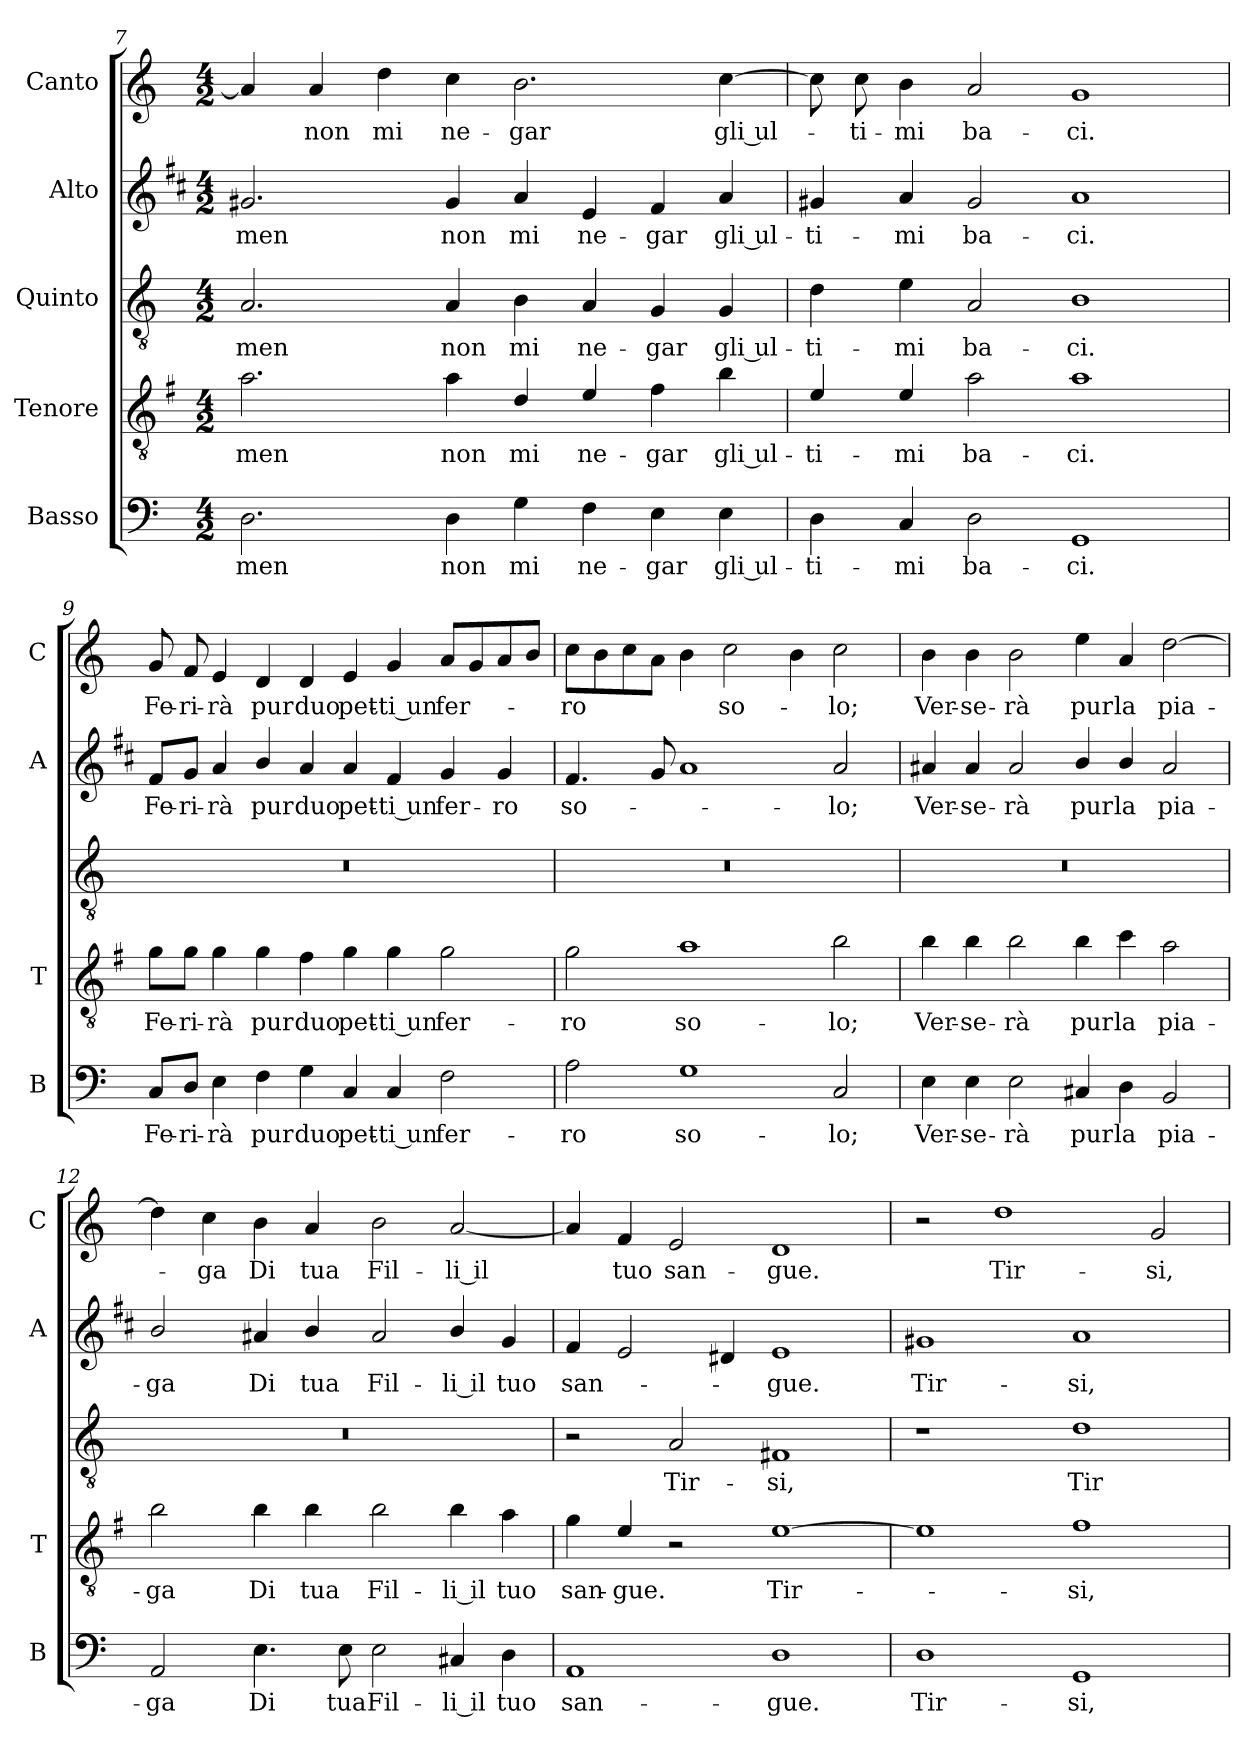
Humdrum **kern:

**kern	**text	**kern	**text	**kern	**text	**kern	**text	**kern	**text
*part5	*part5	*part4	*part4	*part3	*part3	*part2	*part2	*part1	*part1
*staff5	*staff5	*staff4	*staff4	*staff3	*staff3	*staff2	*staff2	*staff1	*staff1
*I"Basso	*	*I"Tenore	*	*I"Quinto	*	*I"Alto	*	*I"Canto	*
*I'B	*	*I'T	*	*	*	*I'A	*	*I'C	*
!!LO:PB:g=z
*clefF4	*	*clefGv2	*	*clefGv2	*	*clefG2	*	*clefG2	*
*	*	*ITrd4c7	*	*	*	*ITrd1c2	*	*	*
*k[]	*	*k[]	*	*k[]	*	*k[]	*	*k[]	*
*C:	*	*C:	*	*C:	*	*C:	*	*C:	*
*M4/2	*	*M4/2	*	*M4/2	*	*M4/2	*	*M4/2	*
=7	=7	=7	=7	=7	=7	=7	=7	=7	=7
!	!LO:LY:b	!	!LO:LY:b	!	!LO:LY:b	!	!LO:LY:b	!	!
2.D\	-men	2.d\	-men	2.A/	-men	2.f#X/	-men	4a/]	.
!	!	!	!	!	!	!	!	!	!LO:LY:b
.	.	.	.	.	.	.	.	4a/	non
!	!	!	!	!	!	!	!	!	!LO:LY:b
.	.	.	.	.	.	.	.	4dd\	mi
!	!LO:LY:b	!	!LO:LY:b	!	!LO:LY:b	!	!LO:LY:b	!	!LO:LY:b
4D\	non	4d\	non	4A/	non	4f#/	non	4cc\	ne-
!	!LO:LY:b	!	!LO:LY:b	!	!LO:LY:b	!	!LO:LY:b	!	!LO:LY:b
4G\	mi	4G/	mi	4B\	mi	4g/	mi	2.b\	-gar
!	!LO:LY:b	!	!LO:LY:b	!	!LO:LY:b	!	!LO:LY:b	!	!
4F\	ne-	4A/	ne-	4A/	ne-	4d/	ne-	.	.
!	!LO:LY:b	!	!LO:LY:b	!	!LO:LY:b	!	!LO:LY:b	!	!
4E\	-gar	4B\	-gar	4G/	-gar	4e/	-gar	.	.
!	!LO:LY:b	!	!LO:LY:b	!	!LO:LY:b	!	!LO:LY:b	!	!LO:LY:b
4E\	gli ul-	4e\	gli ul-	4G/	gli ul-	4g/	gli ul-	[4cc\	gli ul-
=8	=8	=8	=8	=8	=8	=8	=8	=8	=8
!	!LO:LY:b	!	!LO:LY:b	!	!LO:LY:b	!	!LO:LY:b	!	!
4D\	-ti-	4A/	-ti-	4d\	-ti-	4f#X/	-ti-	8cc\]	.
!	!	!	!	!	!	!	!	!	!LO:LY:b
.	.	.	.	.	.	.	.	8cc\	-ti-
!	!LO:LY:b	!	!LO:LY:b	!	!LO:LY:b	!	!LO:LY:b	!	!LO:LY:b
4C/	-mi	4A/	-mi	4e\	-mi	4g/	-mi	4b\	-mi
!	!LO:LY:b	!	!LO:LY:b	!	!LO:LY:b	!	!LO:LY:b	!	!LO:LY:b
2D\	ba-	2d\	ba-	2A/	ba-	2f#/	ba-	2a/	ba-
!	!LO:LY:b	!	!LO:LY:b	!	!LO:LY:b	!	!LO:LY:b	!	!LO:LY:b
1GG	-ci.	1d	-ci.	1B	-ci.	1g	-ci.	1g	-ci.
=9	=9	=9	=9	=9	=9	=9	=9	=9	=9
!	!LO:LY:b	!	!LO:LY:b	!	!	!	!LO:LY:b	!	!LO:LY:b
8C/L	Fe-	8c\L	Fe-	0r	.	8e/L	Fe-	8g/	Fe-
!	!LO:LY:b	!	!LO:LY:b	!	!	!	!LO:LY:b	!	!LO:LY:b
8D/J	-ri-	8c\J	-ri-	.	.	8f/J	-ri-	8f/	-ri-
!	!LO:LY:b	!	!LO:LY:b	!	!	!	!LO:LY:b	!	!LO:LY:b
4E\	-rà	4c\	-rà	.	.	4g/	-rà	4e/	-rà
!	!LO:LY:b	!	!LO:LY:b	!	!	!	!LO:LY:b	!	!LO:LY:b
4F\	pur	4c\	pur	.	.	4a/	pur	4d/	pur
!	!LO:LY:b	!	!LO:LY:b	!	!	!	!LO:LY:b	!	!LO:LY:b
4G\	duo	4B\	duo	.	.	4g/	duo	4d/	duo
!	!LO:LY:b	!	!LO:LY:b	!	!	!	!LO:LY:b	!	!LO:LY:b
4C/	pet-	4c\	pet-	.	.	4g/	pet-	4e/	pet-
!	!LO:LY:b	!	!LO:LY:b	!	!	!	!LO:LY:b	!	!LO:LY:b
4C/	-ti un	4c\	-ti un	.	.	4e/	-ti un	4g/	-ti un
!	!LO:LY:b	!	!LO:LY:b	!	!	!	!LO:LY:b	!	!LO:LY:b
2F\	fer-	2c\	fer-	.	.	4f/	fer-	8a/L	fer-
.	.	.	.	.	.	.	.	8g/	.
!	!	!	!	!	!	!	!LO:LY:b	!	!
.	.	.	.	.	.	4f/	-ro	8a/	.
.	.	.	.	.	.	.	.	8b/J	.
!!LO:LB:g=z
=10	=10	=10	=10	=10	=10	=10	=10	=10	=10
!	!LO:LY:b	!	!LO:LY:b	!	!	!	!LO:LY:b	!	!LO:LY:b
2A\	-ro	2c\	-ro	0r	.	4.e/	so-	8cc\L	-ro
.	.	.	.	.	.	.	.	8b\	.
.	.	.	.	.	.	.	.	8cc\	.
.	.	.	.	.	.	8f/	.	8a\J	.
!	!LO:LY:b	!	!LO:LY:b	!	!	!	!	!	!
1G	so-	1d	so-	.	.	1g	.	4b\	.
!	!	!	!	!	!	!	!	!	!LO:LY:b
.	.	.	.	.	.	.	.	2cc\	so-
.	.	.	.	.	.	.	.	4b\	.
!	!LO:LY:b	!	!LO:LY:b	!	!	!	!LO:LY:b	!	!LO:LY:b
2C/	-lo;	2e\	-lo;	.	.	2g/	-lo;	2cc\	-lo;
=11	=11	=11	=11	=11	=11	=11	=11	=11	=11
!	!LO:LY:b	!	!LO:LY:b	!	!	!	!LO:LY:b	!	!LO:LY:b
4E\	Ver-	4e\	Ver-	0r	.	4g#X/	Ver-	4b\	Ver-
!	!LO:LY:b	!	!LO:LY:b	!	!	!	!LO:LY:b	!	!LO:LY:b
4E\	-se-	4e\	-se-	.	.	4g#/	-se-	4b\	-se-
!	!LO:LY:b	!	!LO:LY:b	!	!	!	!LO:LY:b	!	!LO:LY:b
2E\	-rà	2e\	-rà	.	.	2g#/	-rà	2b\	-rà
!	!LO:LY:b	!	!LO:LY:b	!	!	!	!LO:LY:b	!	!LO:LY:b
4C#X/	pur	4e\	pur	.	.	4a/	pur	4ee\	pur
!	!LO:LY:b	!	!LO:LY:b	!	!	!	!LO:LY:b	!	!LO:LY:b
4D\	la	4f\	la	.	.	4a/	la	4a/	la
!	!LO:LY:b	!	!LO:LY:b	!	!	!	!LO:LY:b	!	!LO:LY:b
2BB/	pia-	2d\	pia-	.	.	2g#/	pia-	[2dd\	pia-
=12	=12	=12	=12	=12	=12	=12	=12	=12	=12
!	!LO:LY:b	!	!LO:LY:b	!	!	!	!LO:LY:b	!	!
2AA/	-ga	2e\	-ga	0r	.	2a/	-ga	4dd\]	.
!	!	!	!	!	!	!	!	!	!LO:LY:b
.	.	.	.	.	.	.	.	4cc\	-ga
!	!LO:LY:b	!	!LO:LY:b	!	!	!	!LO:LY:b	!	!LO:LY:b
4.E\	Di	4e\	Di	.	.	4g#X/	Di	4b\	Di
!	!	!	!LO:LY:b	!	!	!	!LO:LY:b	!	!LO:LY:b
.	.	4e\	tua	.	.	4a/	tua	4a/	tua
!	!LO:LY:b	!	!	!	!	!	!	!	!
8E\	tua	.	.	.	.	.	.	.	.
!	!LO:LY:b	!	!LO:LY:b	!	!	!	!LO:LY:b	!	!LO:LY:b
2E\	Fil-	2e\	Fil-	.	.	2g#/	Fil-	2b\	Fil-
!	!LO:LY:b	!	!LO:LY:b	!	!	!	!LO:LY:b	!	!LO:LY:b
4C#X/	-li il	4e\	-li il	.	.	4a/	-li il	[2a/	-li il
!	!LO:LY:b	!	!LO:LY:b	!	!	!	!LO:LY:b	!	!
4D\	tuo	4d\	tuo	.	.	4f/	tuo	.	.
=13	=13	=13	=13	=13	=13	=13	=13	=13	=13
!	!LO:LY:b	!	!LO:LY:b	!	!	!	!LO:LY:b	!	!
1AA	san-	4c\	san-	2r	.	4e/	san-	4a/]	.
!	!	!	!LO:LY:b	!	!	!	!	!	!LO:LY:b
.	.	4A/	-gue.	.	.	2d/	.	4f/	tuo
!	!	!	!	!	!LO:LY:b	!	!	!	!LO:LY:b
.	.	2r	.	2A/	Tir-	.	.	2e/	san-
.	.	.	.	.	.	4c#X/	.	.	.
!	!LO:LY:b	!	!LO:LY:b	!	!LO:LY:b	!	!LO:LY:b	!	!LO:LY:b
1D	-gue.	[1A	Tir-	1F#X	-si,	1d	-gue.	1d	-gue.
!!LO:LB:g=z
=14	=14	=14	=14	=14	=14	=14	=14	=14	=14
!	!LO:LY:b	!	!	!	!	!	!LO:LY:b	!	!
1D	Tir-	1A]	.	1r	.	1f#X	Tir-	2r	.
!	!	!	!	!	!	!	!	!	!LO:LY:b
.	.	.	.	.	.	.	.	1dd	Tir-
!	!LO:LY:b	!	!LO:LY:b	!	!LO:LY:b	!	!LO:LY:b	!	!
1GG	-si,	1B	-si,	1d	Tir-	1g	-si,	.	.
!	!	!	!	!	!	!	!	!	!LO:LY:b
.	.	.	.	.	.	.	.	2g/	-si,
=	=	=	=	=	=	=	=	=	=
*-	*-	*-	*-	*-	*-	*-	*-	*-	*-
